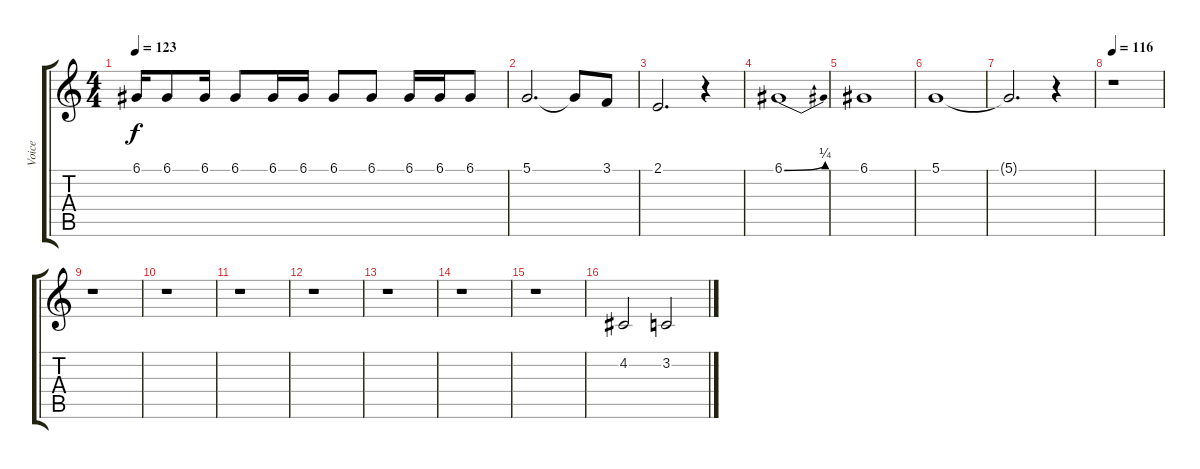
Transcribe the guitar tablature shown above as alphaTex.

\track ("Voice" "Voice") {instrument altosax}
\staff {score tabs}
\tuning (D4 A3 F3 C3 G2 C2) {hide}
\ts (4 4)
\tempo 123
\clef g2
\ks c
6.1.16{dy f} 6.1.8 6.1.16 6.1.8 6.1.16 6.1.16 6.1.8 6.1.8 6.1.16 6.1.16 6.1.8 |
5.1.2{d} 5.1{t}.8 3.1.8 |
2.1.2{d} r.4 |
6.1{be (bend 0 0 60 1)}.1 |
6.1.1 |
5.1.1 |
5.1{t}.2{d} r.4 |
\tempo 116
r.1 |
r.1 |
r.1 |
r.1 |
r.1 |
r.1 |
r.1 |
r.1 |
4.2.2 3.2.2
